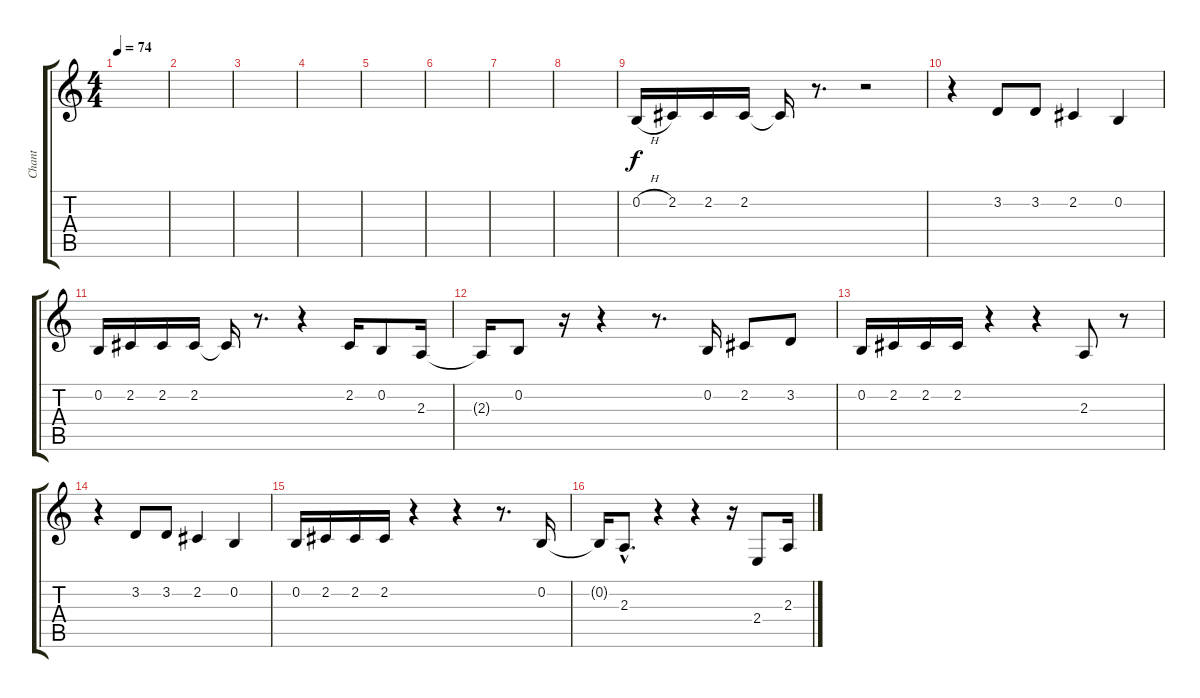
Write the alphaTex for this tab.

\track ("Chant" "Chant") {instrument acousticgrandpiano}
\staff {score tabs}
\tuning (E4 B3 G3 D3 A2 E2) {hide}
\ts (4 4)
\tempo 74
\clef g2
\ks c
|
|
|
|
|
|
|
|
0.2{h}.16 2.2.16 2.2.16 2.2.16 2.2{t}.16 r.8{d} r.2 |
r.4 3.2.8 3.2.8 2.2.4 0.2.4 |
0.2.16 2.2.16 2.2.16 2.2.16 2.2{t}.16 r.8{d} r.4 2.2.16 0.2.8 2.3.16 |
2.3{t}.16 0.2.8 r.16 r.4 r.8{d} 0.2.16 2.2.8 3.2.8 |
0.2.16 2.2.16 2.2.16 2.2.16 r.4 r.4 2.3.8 r.8 |
r.4 3.2.8 3.2.8 2.2.4 0.2.4 |
0.2.16 2.2.16 2.2.16 2.2.16 r.4 r.4 r.8{d} 0.2.16 |
0.2{t}.16 2.3{hac}.8{d} r.4 r.4 r.16 2.4.8 2.3.16
